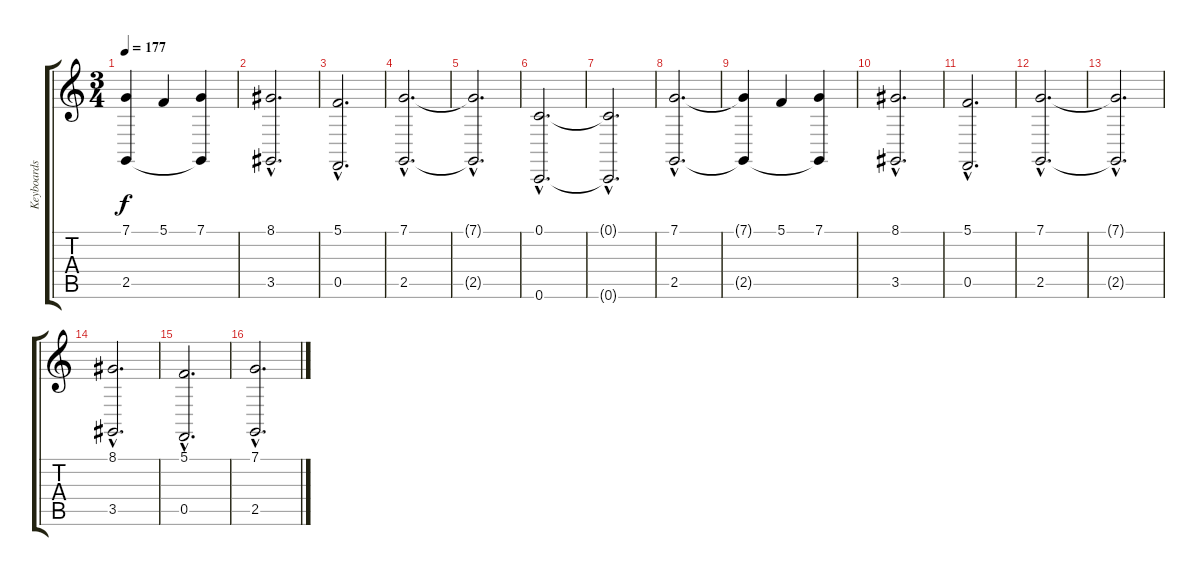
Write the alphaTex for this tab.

\track ("Keyboards" "Keyboards") {instrument tremolostrings}
\staff {score tabs}
\tuning (C4 G3 Eb3 Bb2 F2 C2) {hide}
\ts (3 4)
\tempo 177
\clef g2
\ks c
(7.1{t} 2.5{t}).4{dy f} 5.1.4 (7.1 2.5{t}).4 |
(8.1{hac} 3.5{hac}).2{d} |
(5.1{hac} 0.5{hac}).2{d} |
(7.1{hac} 2.5{hac}).2{d} |
(7.1{hac t} 2.5{hac t}).2{d} |
(0.1{hac} 0.6{hac}).2{d} |
(0.1{hac t} 0.6{hac t}).2{d} |
(7.1{hac} 2.5{hac}).2{d} |
(7.1{t} 2.5{t}).4 5.1.4 (7.1 2.5{t}).4 |
(8.1{hac} 3.5{hac}).2{d} |
(5.1{hac} 0.5{hac}).2{d} |
(7.1{hac} 2.5{hac}).2{d} |
(7.1{hac t} 2.5{hac t}).2{d} |
(8.1{hac} 3.5{hac}).2{d} |
(5.1{hac} 0.5{hac}).2{d} |
(7.1{hac} 2.5{hac}).2{d}
